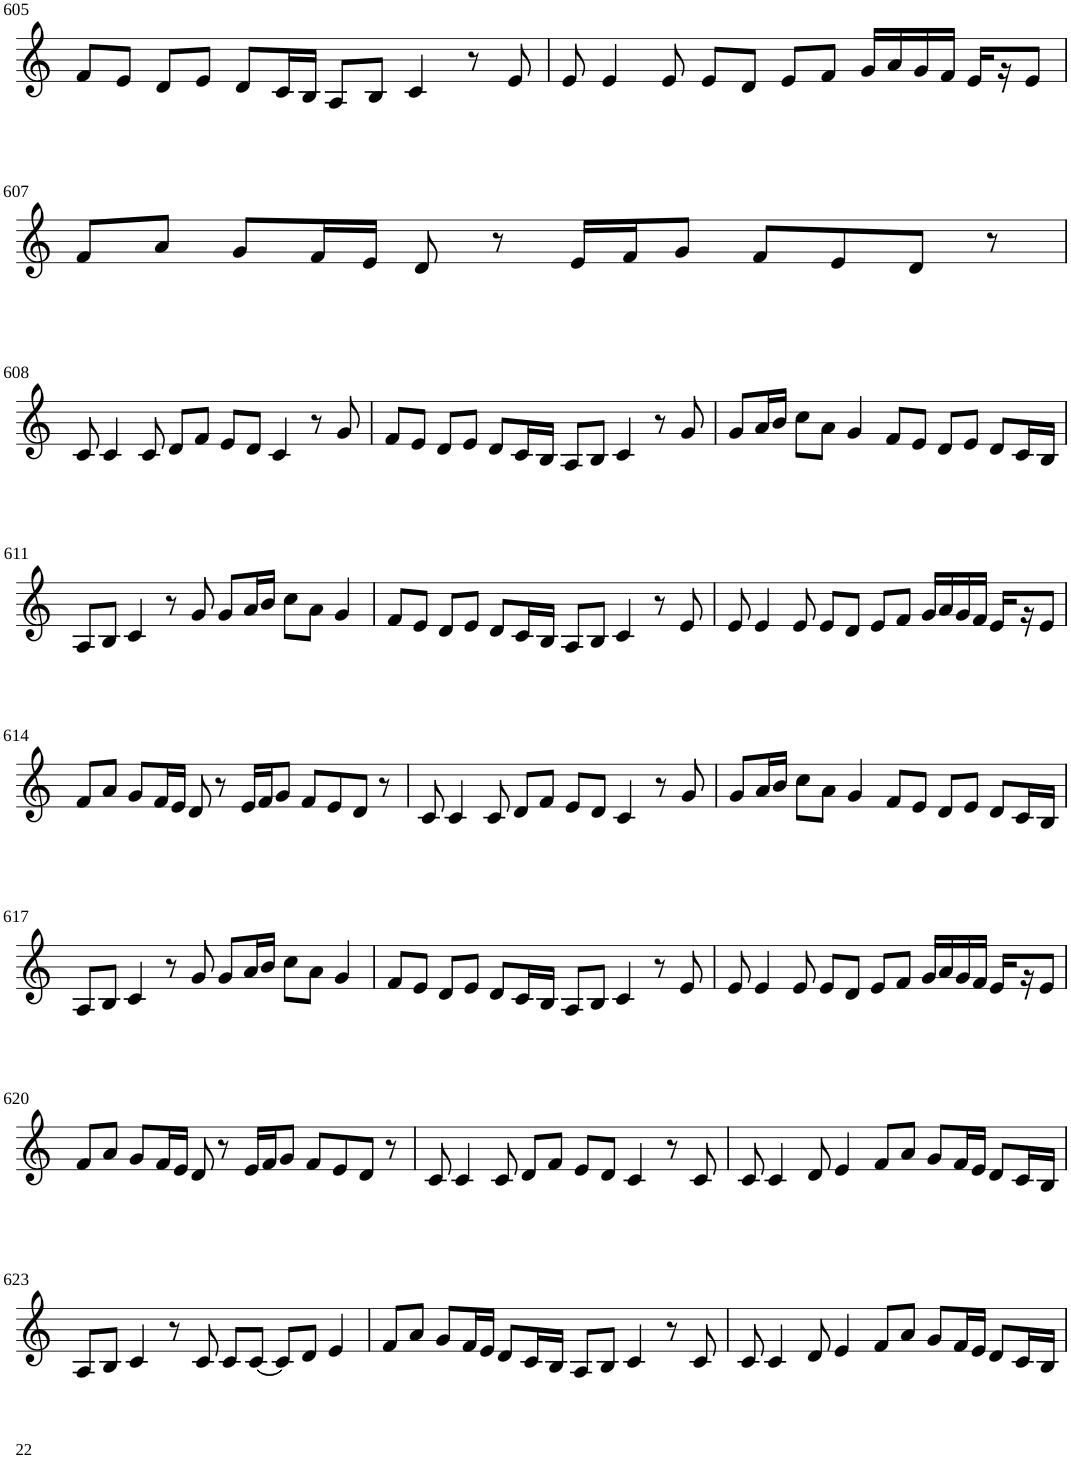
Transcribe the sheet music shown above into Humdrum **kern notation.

**kern
*part1
*staff1
*I"Violin
!!LO:PB:g=z
*clefG2
*k[]
*M6/4
=605
8f/L
8e/J
8d/L
8e/J
8d/L
16c/L
16B/JJ
8A/L
8B/J
4c/
8r
8e/
=606
8e/
4e/
8e/
8e/L
8d/J
8e/L
8f/J
16g/LL
16a/
16g/
16f/JJ
16e/LL
16r
8e/J
!!LO:LB:g=z
=607
8f/L
8a/J
8g/L
16f/L
16e/JJ
8d/
8r
16e/LL
16f/J
8g/J
8f/L
8e/
8d/J
8r
!!LO:LB:g=z
=608
8c/
4c/
8c/
8d/L
8f/J
8e/L
8d/J
4c/
8r
8g/
=609
8f/L
8e/J
8d/L
8e/J
8d/L
16c/L
16B/JJ
8A/L
8B/J
4c/
8r
8g/
=610
8g/L
16a/L
16b/JJ
8cc\L
8a\J
4g/
8f/L
8e/J
8d/L
8e/J
8d/L
16c/L
16B/JJ
!!LO:LB:g=z
=611
8A/L
8B/J
4c/
8r
8g/
8g/L
16a/L
16b/JJ
8cc\L
8a\J
4g/
=612
8f/L
8e/J
8d/L
8e/J
8d/L
16c/L
16B/JJ
8A/L
8B/J
4c/
8r
8e/
=613
8e/
4e/
8e/
8e/L
8d/J
8e/L
8f/J
16g/LL
16a/
16g/
16f/JJ
16e/LL
16r
8e/J
!!LO:LB:g=z
=614
8f/L
8a/J
8g/L
16f/L
16e/JJ
8d/
8r
16e/LL
16f/J
8g/J
8f/L
8e/
8d/J
8r
=615
8c/
4c/
8c/
8d/L
8f/J
8e/L
8d/J
4c/
8r
8g/
=616
8g/L
16a/L
16b/JJ
8cc\L
8a\J
4g/
8f/L
8e/J
8d/L
8e/J
8d/L
16c/L
16B/JJ
!!LO:LB:g=z
=617
8A/L
8B/J
4c/
8r
8g/
8g/L
16a/L
16b/JJ
8cc\L
8a\J
4g/
=618
8f/L
8e/J
8d/L
8e/J
8d/L
16c/L
16B/JJ
8A/L
8B/J
4c/
8r
8e/
=619
8e/
4e/
8e/
8e/L
8d/J
8e/L
8f/J
16g/LL
16a/
16g/
16f/JJ
16e/LL
16r
8e/J
!!LO:LB:g=z
=620
8f/L
8a/J
8g/L
16f/L
16e/JJ
8d/
8r
16e/LL
16f/J
8g/J
8f/L
8e/
8d/J
8r
=621
8c/
4c/
8c/
8d/L
8f/J
8e/L
8d/J
4c/
8r
8c/
=622
8c/
4c/
8d/
4e/
8f/L
8a/J
8g/L
16f/L
16e/JJ
8d/L
16c/L
16B/JJ
!!LO:LB:g=z
=623
8A/L
8B/J
4c/
8r
8c/
8c/L
[8c/J
8c/L]
8d/J
4e/
=624
8f/L
8a/J
8g/L
16f/L
16e/JJ
8d/L
16c/L
16B/JJ
8A/L
8B/J
4c/
8r
8c/
=625
8c/
4c/
8d/
4e/
8f/L
8a/J
8g/L
16f/L
16e/JJ
8d/L
16c/L
16B/JJ
=
*-
